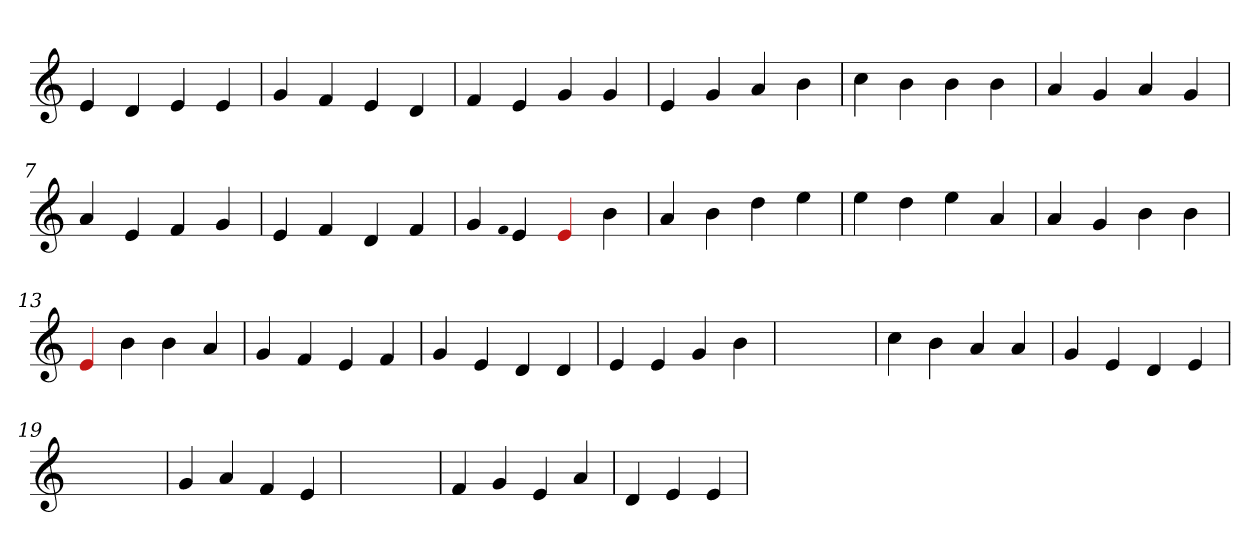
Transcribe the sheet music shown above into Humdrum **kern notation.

**kern
*part1
*staff1
*clefG2
=1
4e
4d
4e
4e
=2
4g
4f
4e
4d
=3
4f
4e
4g
4g
=4
4e
4g
4a
4b
=5
4cc
4b
4b
4b
=6
4a
4g
4a
4g
=7
4a
4e
4f
4g
=8
4e
4f
4d
4f
=9
4g
qqf
4e
4Re
4b
=10
4a
4b
4dd
4ee
=11
4ee
4dd
4ee
4a
=12
4a
4g
4b
4b
=13
4Re
4b
4b
4a
=14
4g
4f
4e
4f
=15
4g
4e
4d
4d
=16
4e
4e
4g
4b
=17
1ryy
=17
4cc
4b
4a
4a
=18
4g
4e
4d
4e
=19
1ryy
=19
4g
4a
4f
4e
=20
1ryy
=20
4f
4g
4e
4a
=21
4d
4e
4e
=
*-
